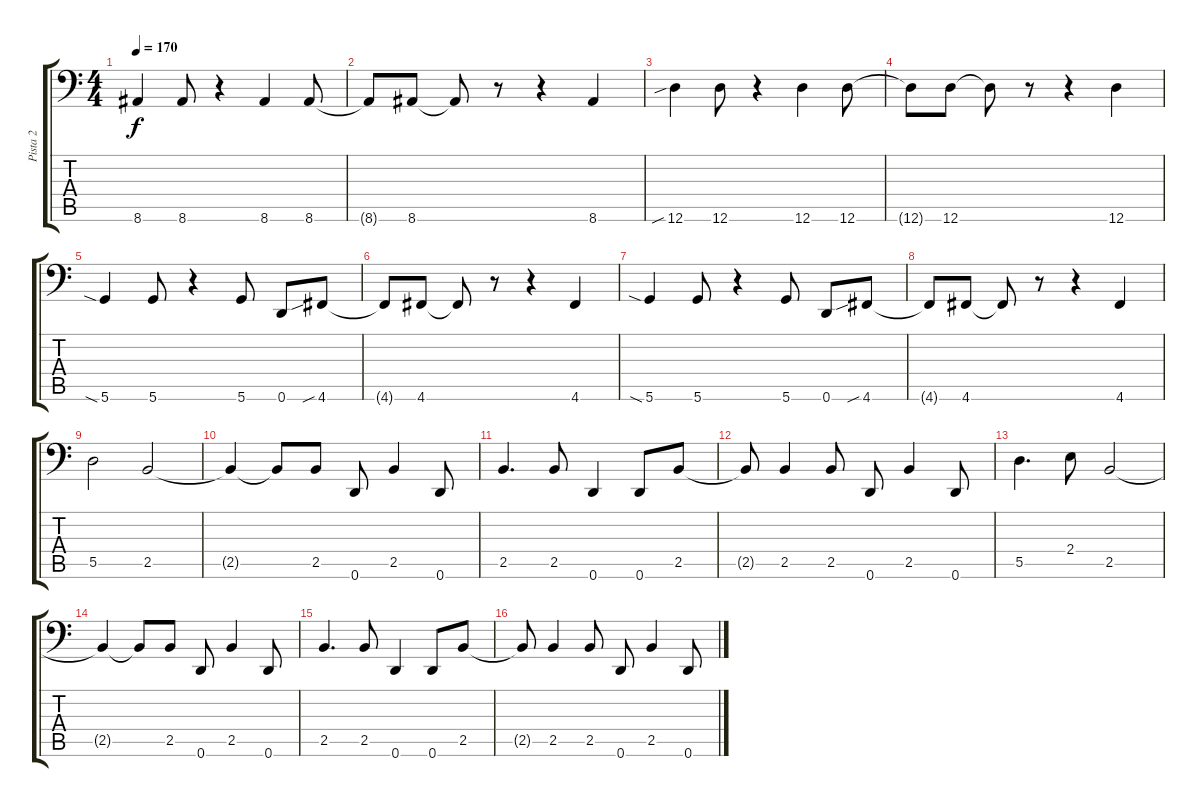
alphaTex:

\track ("Pista 2" "Pista 2") {instrument electricbassfinger}
\staff {score tabs}
\tuning (E3 B2 G2 D2 A1 D1) {hide}
\ts (4 4)
\tempo 170
\clef f4
\ks c
8.6.4{dy f} 8.6.8 r.4 8.6.4 8.6.8 |
8.6{t}.8 8.6.8 8.6{t}.8 r.8 r.4 8.6.4 |
12.6{sib}.4 12.6.8 r.4 12.6.4 12.6.8 |
12.6{t}.8 12.6.8 12.6{t}.8 r.8 r.4 12.6.4 |
5.6{sia}.4 5.6.8 r.4 5.6.8 0.6.8 4.6{sib}.8 |
4.6{t}.8 4.6.8 4.6{t}.8 r.8 r.4 4.6.4 |
5.6{sia}.4 5.6.8 r.4 5.6.8 0.6.8 4.6{sib}.8 |
4.6{t}.8 4.6.8 4.6{t}.8 r.8 r.4 4.6.4 |
5.5.2 2.5.2 |
2.5{t}.4 2.5{t}.8 2.5.8 0.6.8 2.5.4 0.6.8 |
2.5.4{d} 2.5.8 0.6.4 0.6.8 2.5.8 |
2.5{t}.8 2.5.4 2.5.8 0.6.8 2.5.4 0.6.8 |
5.5.4{d} 2.4.8 2.5.2 |
2.5{t}.4 2.5{t}.8 2.5.8 0.6.8 2.5.4 0.6.8 |
2.5.4{d} 2.5.8 0.6.4 0.6.8 2.5.8 |
2.5{t}.8 2.5.4 2.5.8 0.6.8 2.5.4 0.6.8
